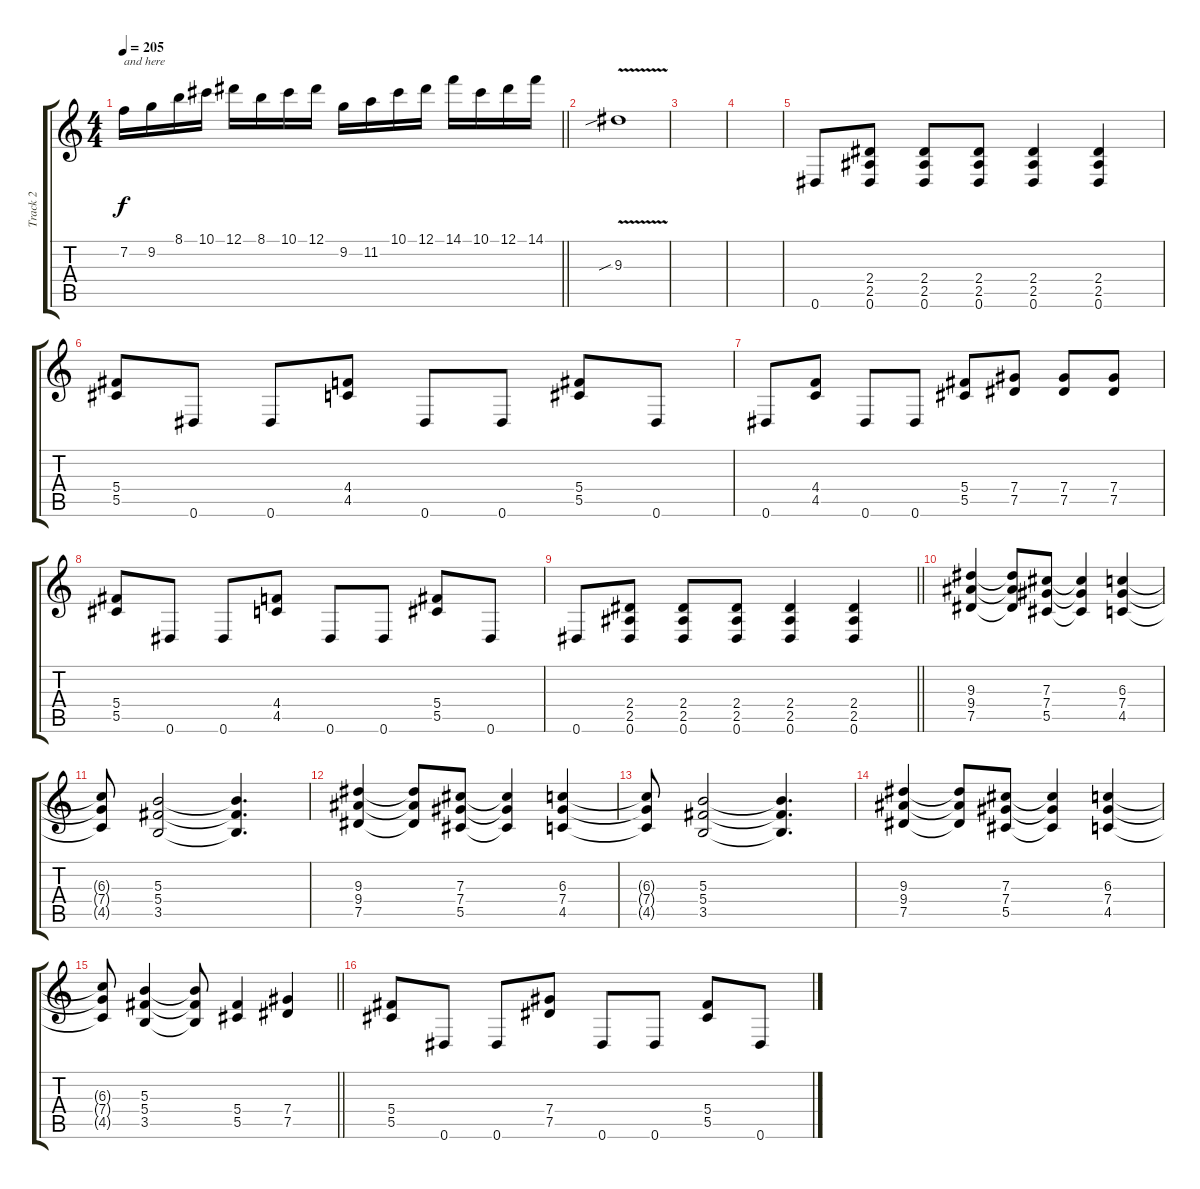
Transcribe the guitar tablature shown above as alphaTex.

\track ("Track 2" "Track 2") {instrument distortionguitar}
\staff {score tabs}
\tuning (Eb4 Bb3 Gb3 Db3 Ab2 Eb2) {hide}
\ts (4 4)
\tempo 205
\clef g2
\barLineRight lightlight
\ks c
7.2.16{txt "and here" dy f} 9.2.16 8.1.16 10.1.16 12.1.16 8.1.16 10.1.16 12.1.16 9.2.16 11.2.16 10.1.16 12.1.16 14.1.16 10.1.16 12.1.16 14.1.16 |
9.3{v sib}.1 |
|
|
0.6.8 (2.4 2.5 0.6).8 (2.4 2.5 0.6).8 (2.4 2.5 0.6).8 (2.4 2.5 0.6).4 (2.4 2.5 0.6).4 |
(5.4 5.5).8 0.6.8 0.6.8 (4.4 4.5).8 0.6.8 0.6.8 (5.4 5.5).8 0.6.8 |
0.6.8 (4.4 4.5).8 0.6.8 0.6.8 (5.4 5.5).8 (7.4 7.5).8 (7.4 7.5).8 (7.4 7.5).8 |
(5.4 5.5).8 0.6.8 0.6.8 (4.4 4.5).8 0.6.8 0.6.8 (5.4 5.5).8 0.6.8 |
\barLineRight lightlight
0.6.8 (2.4 2.5 0.6).8 (2.4 2.5 0.6).8 (2.4 2.5 0.6).8 (2.4 2.5 0.6).4 (2.4 2.5 0.6).4 |
(9.3 9.4 7.5).4 (9.3{t} 9.4{t} 7.5{t}).8 (7.3 7.4 5.5).8 (7.3{t} 7.4{t} 5.5{t}).4 (6.3 7.4 4.5).4 |
(6.3{t} 7.4{t} 4.5{t}).8 (5.3 5.4 3.5).2 (5.3{t} 5.4{t} 3.5{t}).4{d} |
(9.3 9.4 7.5).4 (9.3{t} 9.4{t} 7.5{t}).8 (7.3 7.4 5.5).8 (7.3{t} 7.4{t} 5.5{t}).4 (6.3 7.4 4.5).4 |
(6.3{t} 7.4{t} 4.5{t}).8 (5.3 5.4 3.5).2 (5.3{t} 5.4{t} 3.5{t}).4{d} |
(9.3 9.4 7.5).4 (9.3{t} 9.4{t} 7.5{t}).8 (7.3 7.4 5.5).8 (7.3{t} 7.4{t} 5.5{t}).4 (6.3 7.4 4.5).4 |
\barLineRight lightlight
(6.3{t} 7.4{t} 4.5{t}).8 (5.3 5.4 3.5).4 (5.3{t} 5.4{t} 3.5{t}).8 (5.4 5.5).4 (7.4 7.5).4 |
(5.4 5.5).8 0.6.8 0.6.8 (7.4 7.5).8 0.6.8 0.6.8 (5.4 5.5).8 0.6.8
